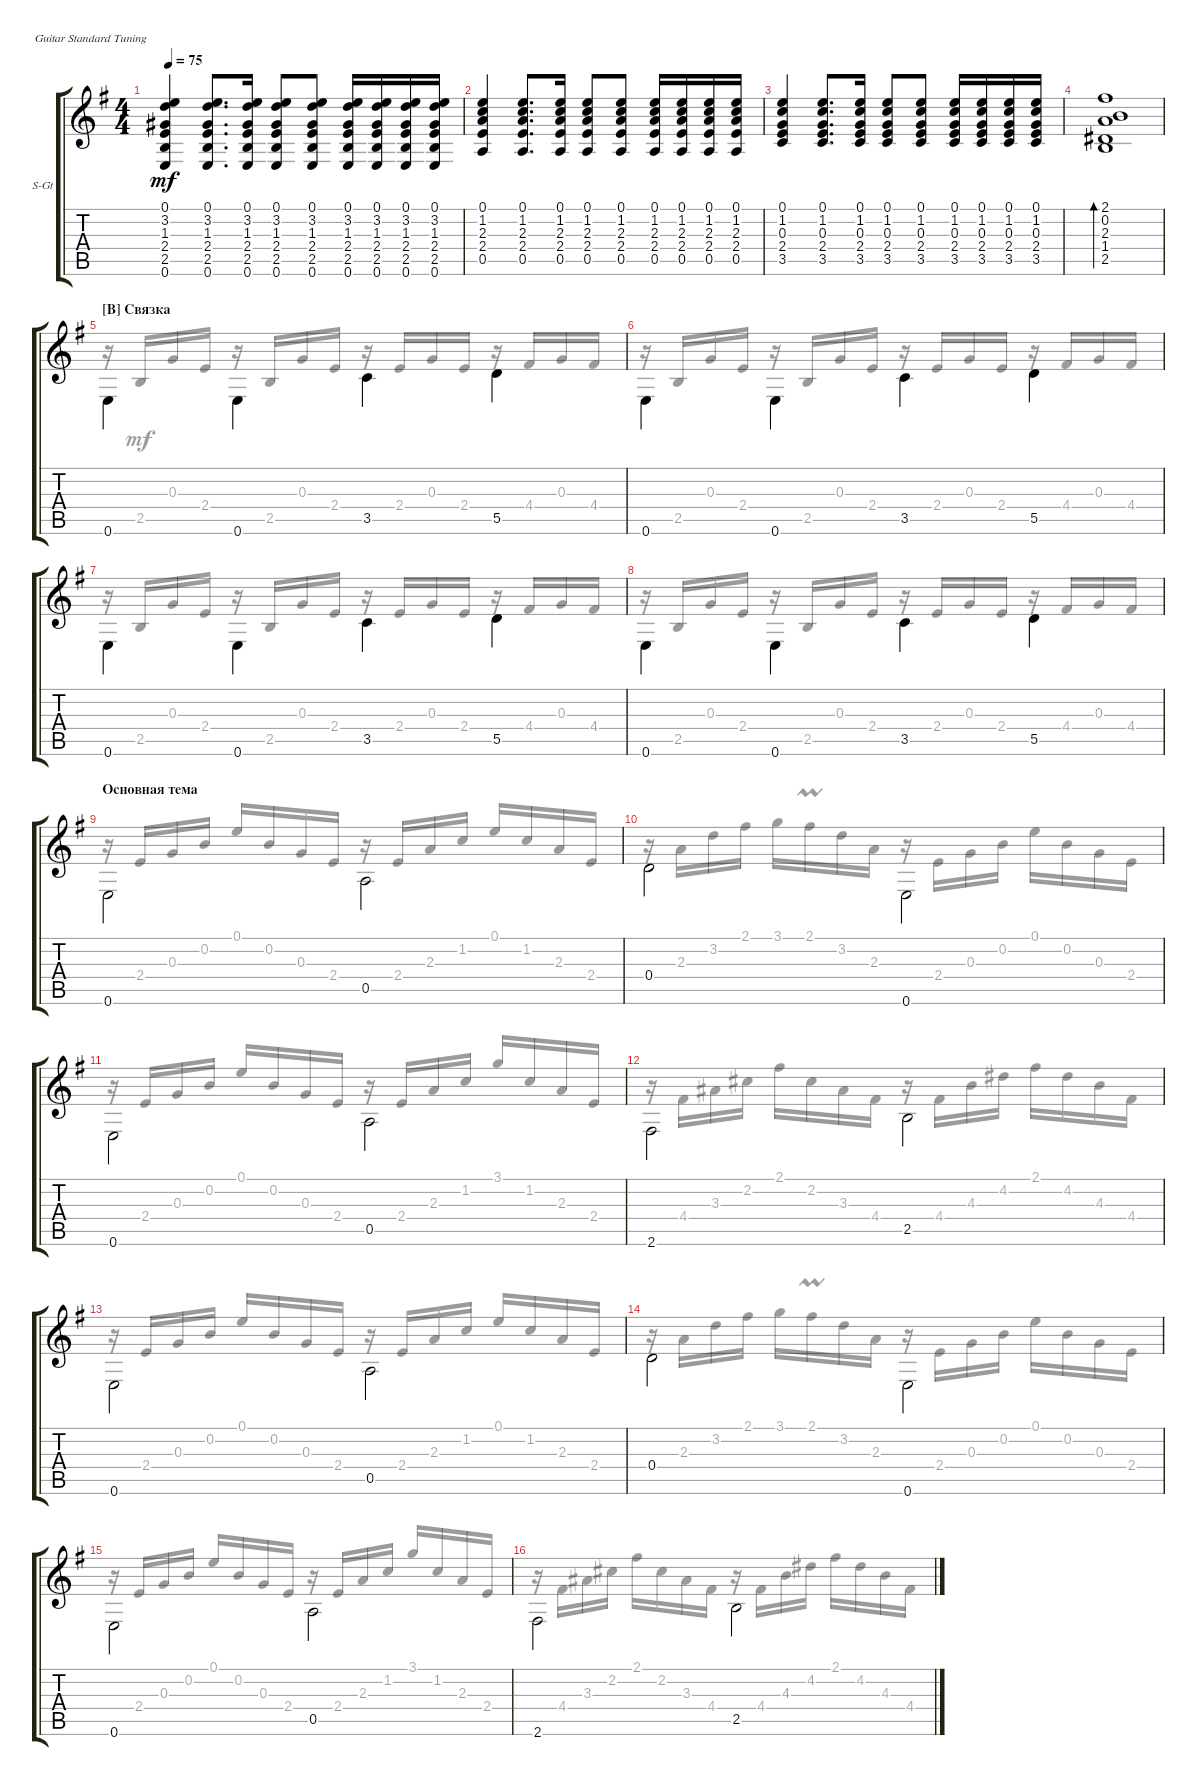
\bracketExtendMode groupsimilarinstruments
\firstSystemTrackNameOrientation horizontal
\otherSystemsTrackNameOrientation horizontal
\track ("Steel Guitar" "S-Gt") {instrument acousticguitarsteel}
\staff {score tabs}
\tuning (E4 B3 G3 D3 A2 E2)
\voice
\ts (4 4)
\tempo 75
\clef g2
\ks eminor
(0.6 2.5 2.4 1.3 3.2 0.1).4{dy mf} (0.6 2.5 2.4 1.3 3.2 0.1).8{d} (0.6 2.5 2.4 1.3 3.2 0.1).16 (0.6 2.5 2.4 1.3 3.2 0.1).8 (0.6 2.5 2.4 1.3 3.2 0.1).8 (0.6 2.5 2.4 1.3 3.2 0.1).16 (0.6 2.5 2.4 1.3 3.2 0.1).16 (0.6 2.5 2.4 1.3 3.2 0.1).16 (0.6 2.5 2.4 1.3 3.2 0.1).16 |
(0.5 2.4 2.3 1.2 0.1).4 (0.5 2.4 2.3 1.2 0.1).8{d} (0.5 2.4 2.3 1.2 0.1).16 (0.5 2.4 2.3 1.2 0.1).8 (0.5 2.4 2.3 1.2 0.1).8 (0.5 2.4 2.3 1.2 0.1).16 (0.5 2.4 2.3 1.2 0.1).16 (0.5 2.4 2.3 1.2 0.1).16 (0.5 2.4 2.3 1.2 0.1).16 |
(3.5 2.4 0.3 1.2 0.1).4 (3.5 2.4 0.3 1.2 0.1).8{d} (3.5 2.4 0.3 1.2 0.1).16 (3.5 2.4 0.3 1.2 0.1).8 (3.5 2.4 0.3 1.2 0.1).8 (3.5 2.4 0.3 1.2 0.1).16 (3.5 2.4 0.3 1.2 0.1).16 (3.5 2.4 0.3 1.2 0.1).16 (3.5 2.4 0.3 1.2 0.1).16 |
(2.5 1.4 2.3 0.2 2.1).1{bd 126} |
\section ("B" "Связка")
0.6.4{beam invert} 0.6.4{beam invert} 3.5.4{beam invert} 5.5.4{beam invert} |
0.6.4{beam invert} 0.6.4{beam invert} 3.5.4{beam invert} 5.5.4{beam invert} |
0.6.4{beam invert} 0.6.4{beam invert} 3.5.4{beam invert} 5.5.4{beam invert} |
0.6.4{beam invert} 0.6.4{beam invert} 3.5.4{beam invert} 5.5.4{beam invert} |
\section ("" "Основная тема")
0.6.2{beam invert} 0.5.2{beam invert} |
0.4.2{beam invert} 0.6.2{beam invert} |
0.6.2{beam invert} 0.5.2{beam invert} |
2.6.2{beam invert} 2.5.2{beam invert} |
0.6.2{beam invert} 0.5.2{beam invert} |
0.4.2{beam invert} 0.6.2{beam invert} |
0.6.2{beam invert} 0.5.2{beam invert} |
2.6.2{beam invert} 2.5.2{beam invert}
\voice
\clef g2
\ottava regular
\simile none
\ks eminor
|
|
|
|
r.16 2.5.16{beam invert} 0.3.16 2.4.16 r.16{beam invert} 2.5.16{beam invert} 0.3.16 2.4.16 r.16{beam invert} 2.4.16{beam invert} 0.3.16 2.4.16 r.16{beam invert} 4.4.16{beam invert} 0.3.16 4.4.16 |
r.16 2.5.16{beam invert} 0.3.16 2.4.16 r.16{beam invert} 2.5.16{beam invert} 0.3.16 2.4.16 r.16{beam invert} 2.4.16{beam invert} 0.3.16 2.4.16 r.16{beam invert} 4.4.16{beam invert} 0.3.16 4.4.16 |
r.16 2.5.16{beam invert} 0.3.16 2.4.16 r.16{beam invert} 2.5.16{beam invert} 0.3.16 2.4.16 r.16{beam invert} 2.4.16{beam invert} 0.3.16 2.4.16 r.16{beam invert} 4.4.16{beam invert} 0.3.16 4.4.16 |
r.16 2.5.16{beam invert} 0.3.16 2.4.16 r.16{beam invert} 2.5.16{beam invert} 0.3.16 2.4.16 r.16{beam invert} 2.4.16{beam invert} 0.3.16 2.4.16 r.16{beam invert} 4.4.16{beam invert} 0.3.16 4.4.16 |
r.16 2.4.16{beam invert} 0.3.16 0.2.16 0.1.16{beam invert} 0.2.16 0.3.16 2.4.16 r.16{beam invert} 2.4.16{beam invert} 2.3.16 1.2.16 0.1.16{beam invert} 1.2.16 2.3.16 2.4.16 |
r.16 2.3.16 3.2.16 2.1.16 3.1.16 2.1{umordent}.16 3.2.16 2.3.16 r.16 2.4.16 0.3.16 0.2.16 0.1.16 0.2.16 0.3.16 2.4.16 |
r.16 2.4.16{beam invert} 0.3.16 0.2.16 0.1.16{beam invert} 0.2.16 0.3.16 2.4.16 r.16{beam invert} 2.4.16{beam invert} 2.3.16 1.2.16 3.1.16{beam invert} 1.2.16 2.3.16 2.4.16 |
r.16 4.4.16 3.3.16 2.2.16 2.1.16 2.2.16 3.3.16 4.4.16 r.16 4.4.16 4.3.16 4.2.16 2.1.16 4.2.16 4.3.16 4.4.16 |
r.16 2.4.16{beam invert} 0.3.16 0.2.16 0.1.16{beam invert} 0.2.16 0.3.16 2.4.16 r.16{beam invert} 2.4.16{beam invert} 2.3.16 1.2.16 0.1.16{beam invert} 1.2.16 2.3.16 2.4.16 |
r.16 2.3.16 3.2.16 2.1.16 3.1.16 2.1{umordent}.16 3.2.16 2.3.16 r.16 2.4.16 0.3.16 0.2.16 0.1.16 0.2.16 0.3.16 2.4.16 |
r.16 2.4.16{beam invert} 0.3.16 0.2.16 0.1.16{beam invert} 0.2.16 0.3.16 2.4.16 r.16{beam invert} 2.4.16{beam invert} 2.3.16 1.2.16 3.1.16{beam invert} 1.2.16 2.3.16 2.4.16 |
r.16 4.4.16 3.3.16 2.2.16 2.1.16 2.2.16 3.3.16 4.4.16 r.16 4.4.16 4.3.16 4.2.16 2.1.16 4.2.16 4.3.16 4.4.16
